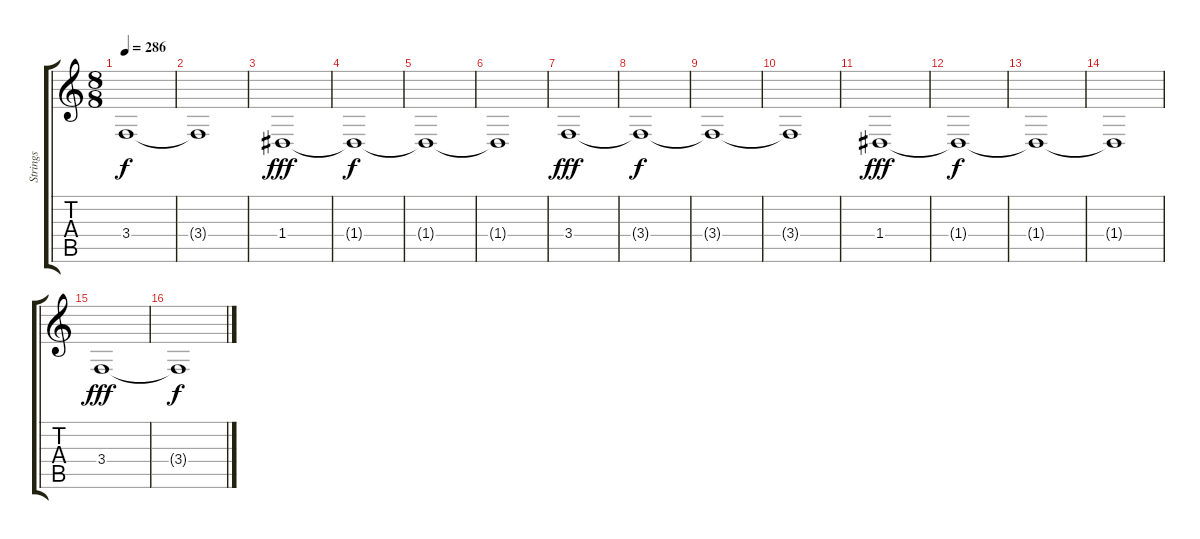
\track ("Strings" "Strings") {instrument stringensemble1}
\staff {score tabs}
\tuning (E4 B3 G3 D3 A2 E2) {hide}
\ts (8 8)
\tempo 286
\clef g2
\ks c
3.4{t}.1{dy f} |
3.4{t}.1 |
1.4.1{dy fff} |
1.4{t}.1{dy f} |
1.4{t}.1 |
1.4{t}.1 |
3.4.1{dy fff} |
3.4{t}.1{dy f} |
3.4{t}.1 |
3.4{t}.1 |
1.4.1{dy fff} |
1.4{t}.1{dy f} |
1.4{t}.1 |
1.4{t}.1 |
3.4.1{dy fff} |
3.4{t}.1{dy f}
